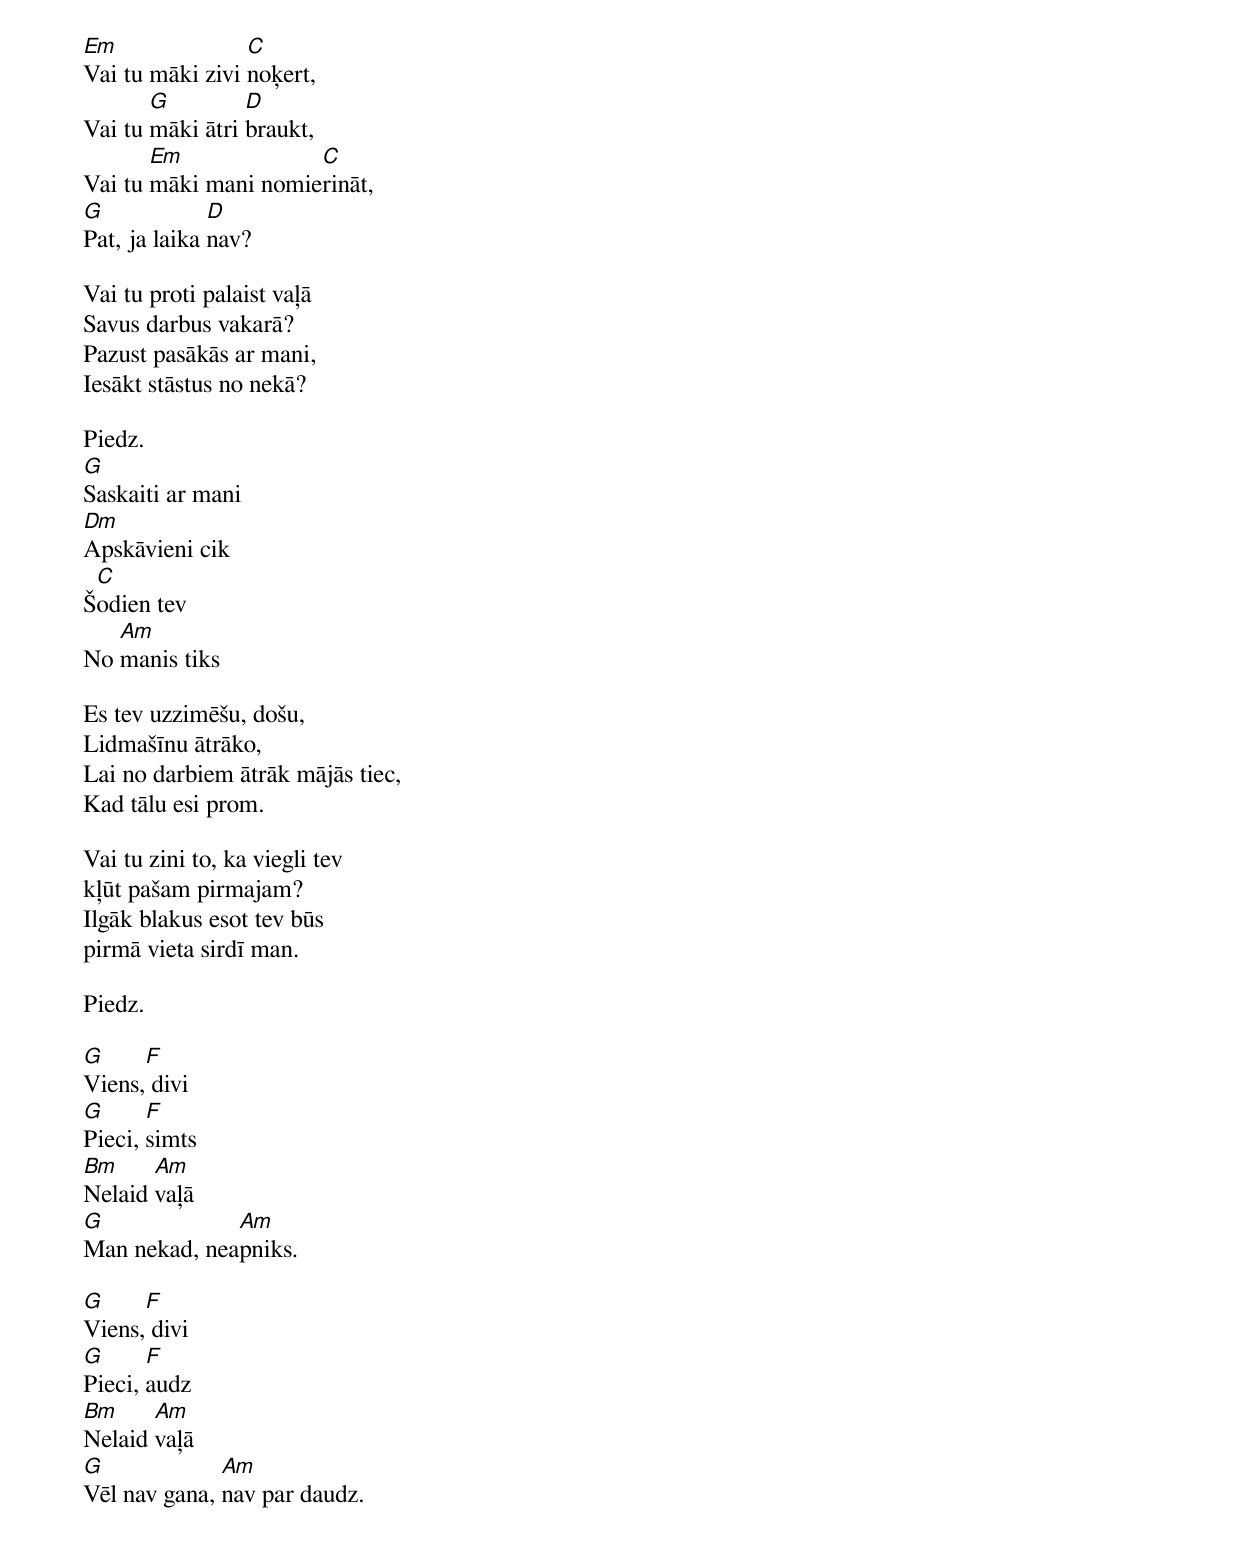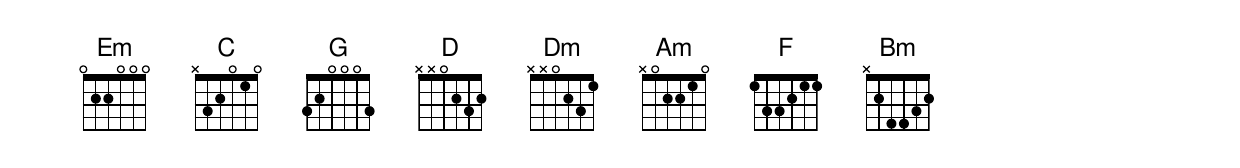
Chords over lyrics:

Em               C
Vai tu māki zivi noķert,
       G         D
Vai tu māki ātri braukt,
       Em             C
Vai tu māki mani nomierināt,
G             D
Pat, ja laika nav?

Vai tu proti palaist vaļā
Savus darbus vakarā?
Pazust pasākās ar mani,
Iesākt stāstus no nekā?

Piedz.
G
Saskaiti ar mani
Dm
Apskāvieni cik
 C
Šodien tev
   Am
No manis tiks

Es tev uzzimēšu, došu,
Lidmašīnu ātrāko,
Lai no darbiem ātrāk mājās tiec,
Kad tālu esi prom.

Vai tu zini to, ka viegli tev
kļūt pašam pirmajam?
Ilgāk blakus esot tev būs
pirmā vieta sirdī man.

Piedz.

G     F
Viens, divi
G      F
Pieci, simts
Bm     Am
Nelaid vaļā
G             Am
Man nekad, neapniks.

G     F
Viens, divi
G      F
Pieci, audz
Bm     Am
Nelaid vaļā
G             Am
Vēl nav gana, nav par daudz.
